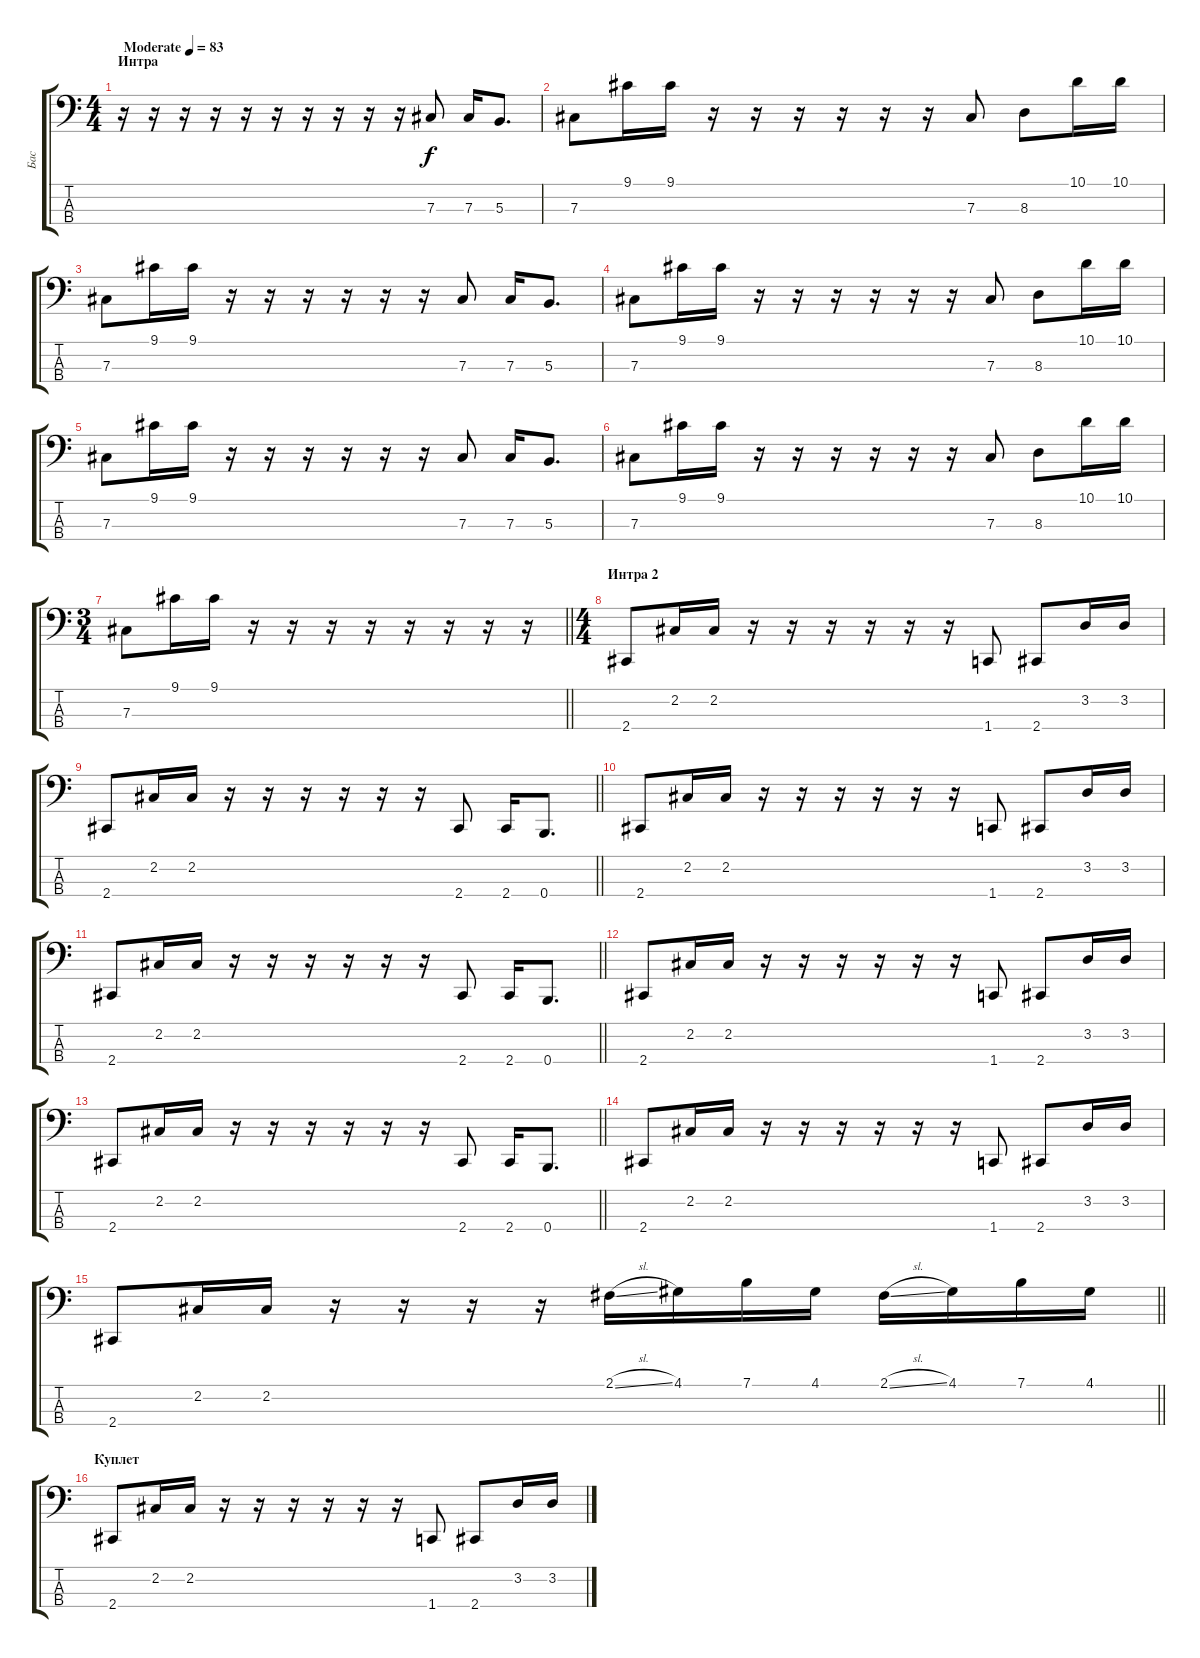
\track ("Бас" "Бас") {instrument electricbassfinger}
\staff {score tabs}
\tuning (E2 B1 Gb1 B0) {hide}
\ts (4 4)
\section ("" "Интра")
\tempo (83 "Moderate")
\clef f4
\ks c
r.16{dy f volume 0 instrument electricbassfinger} r.16{volume 16} r.16 r.16 r.16 r.16 r.16 r.16 r.16 r.16 7.3.8 7.3.16 5.3.8{d} |
7.3.8 9.1.16 9.1.16 r.16 r.16 r.16 r.16 r.16 r.16 7.3.8 8.3.8 10.1.16 10.1.16 |
7.3.8 9.1.16 9.1.16 r.16 r.16 r.16 r.16 r.16 r.16 7.3.8 7.3.16 5.3.8{d} |
7.3.8 9.1.16 9.1.16 r.16 r.16 r.16 r.16 r.16 r.16 7.3.8 8.3.8 10.1.16 10.1.16 |
7.3.8 9.1.16 9.1.16 r.16 r.16 r.16 r.16 r.16 r.16 7.3.8 7.3.16 5.3.8{d} |
7.3.8 9.1.16 9.1.16 r.16 r.16 r.16 r.16 r.16 r.16 7.3.8 8.3.8 10.1.16 10.1.16 |
\ts (3 4)
\barLineRight lightlight
7.3.8 9.1.16 9.1.16 r.16 r.16 r.16 r.16 r.16 r.16 r.16 r.16 |
\ts (4 4)
\section ("" "Интра 2")
2.4.8 2.2.16 2.2.16 r.16 r.16 r.16 r.16 r.16 r.16 1.4.8 2.4.8 3.2.16 3.2.16 |
\barLineRight lightlight
2.4.8 2.2.16 2.2.16 r.16 r.16 r.16 r.16 r.16 r.16 2.4.8 2.4.16 0.4.8{d} |
2.4.8 2.2.16 2.2.16 r.16 r.16 r.16 r.16 r.16 r.16 1.4.8 2.4.8 3.2.16 3.2.16 |
\barLineRight lightlight
2.4.8 2.2.16 2.2.16 r.16 r.16 r.16 r.16 r.16 r.16 2.4.8 2.4.16 0.4.8{d} |
2.4.8 2.2.16 2.2.16 r.16 r.16 r.16 r.16 r.16 r.16 1.4.8 2.4.8 3.2.16 3.2.16 |
\barLineRight lightlight
2.4.8 2.2.16 2.2.16 r.16 r.16 r.16 r.16 r.16 r.16 2.4.8 2.4.16 0.4.8{d} |
2.4.8 2.2.16 2.2.16 r.16 r.16 r.16 r.16 r.16 r.16 1.4.8 2.4.8 3.2.16 3.2.16 |
\barLineRight lightlight
2.4.8 2.2.16 2.2.16 r.16 r.16 r.16 r.16 2.1{sl}.16 4.1.16 7.1.16 4.1.16 2.1{sl}.16 4.1.16 7.1.16 4.1.16 |
\section ("" "Куплет")
2.4.8 2.2.16 2.2.16 r.16 r.16 r.16 r.16 r.16 r.16 1.4.8 2.4.8 3.2.16 3.2.16
